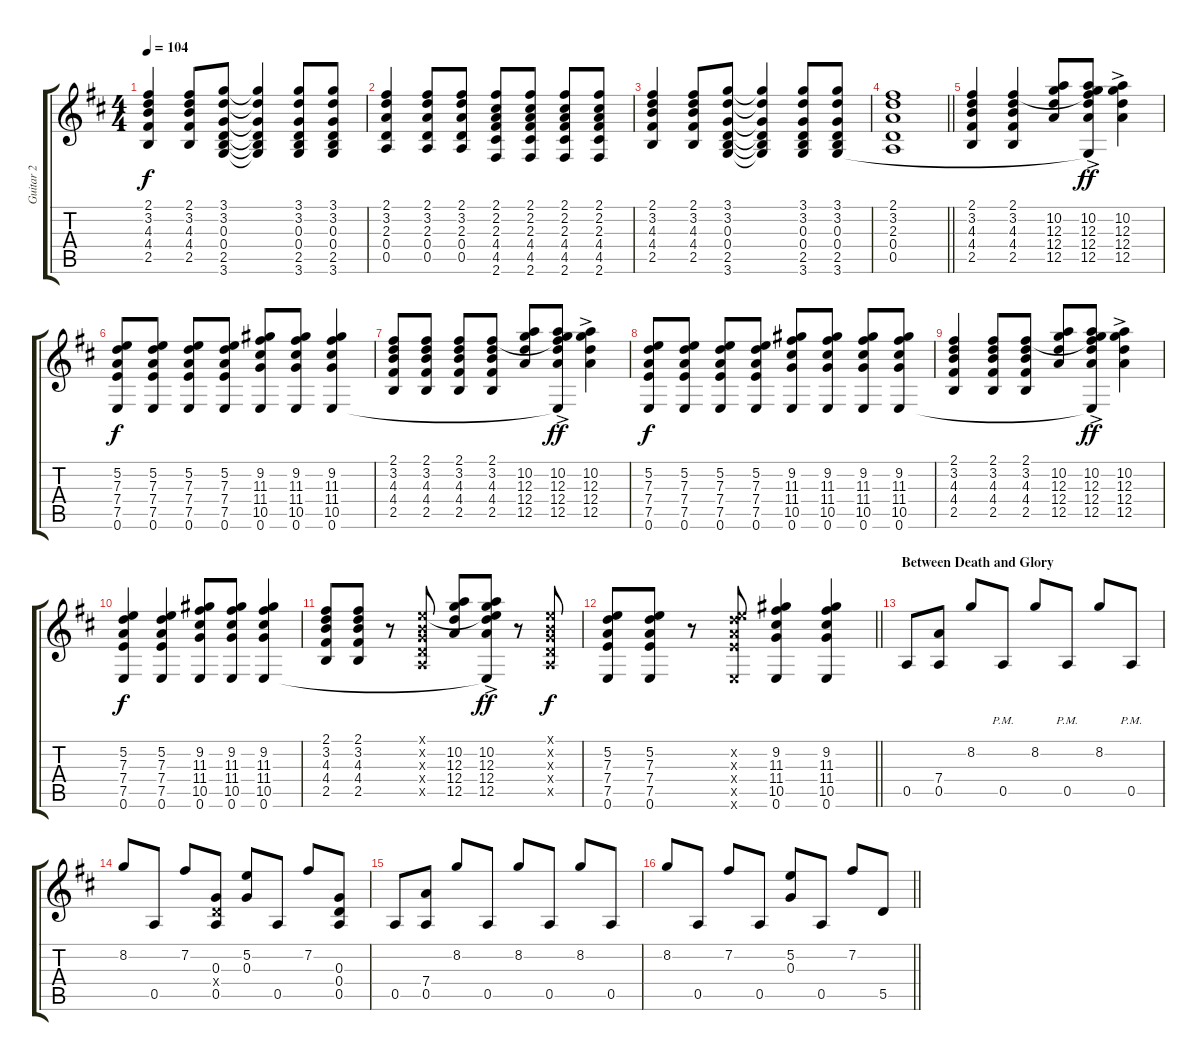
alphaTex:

\track ("Guitar 2" "Guitar 2") {instrument electricguitarclean}
\staff {score tabs}
\tuning (E4 B3 G3 D3 A2 E2) {hide}
\ts (4 4)
\tempo 104
\clef g2
\ks d
(2.1 3.2 4.3 4.4 2.5).4{dy f} (2.1 3.2 4.3 4.4 2.5).8 (3.1 3.2 0.3 0.4 2.5 3.6).8 (3.1{t} 3.2{t} 0.3{t} 0.4{t} 2.5{t} 3.6{t}).4 (3.1 3.2 0.3 0.4 2.5 3.6).8 (3.1 3.2 0.3 0.4 2.5 3.6).8 |
(2.1 3.2 2.3 0.4 0.5).4 (2.1 3.2 2.3 0.4 0.5).8 (2.1 3.2 2.3 0.4 0.5).8 (2.1 2.2 2.3 4.4 4.5 2.6).8 (2.1 2.2 2.3 4.4 4.5 2.6).8 (2.1 2.2 2.3 4.4 4.5 2.6).8 (2.1 2.2 2.3 4.4 4.5 2.6).8 |
(2.1 3.2 4.3 4.4 2.5).4 (2.1 3.2 4.3 4.4 2.5).8 (3.1 3.2 0.3 0.4 2.5 3.6).8 (3.1{t} 3.2{t} 0.3{t} 0.4{t} 2.5{t} 3.6{t}).4 (3.1 3.2 0.3 0.4 2.5 3.6).8 (3.1 3.2 0.3 0.4 2.5 3.6).8 |
\barLineRight lightlight
(2.1 3.2 2.3 0.4 0.5).1 |
(2.1 3.2 4.3 4.4 2.5).4 (2.1 3.2 4.3 4.4 2.5).4 (10.2 12.3 12.4 12.5).8 (2.1{t} 10.2{ac} 12.3{ac} 12.4{ac} 12.5{ac} 3.6{t}).8{dy ff} (10.2{ac} 12.3{ac} 12.4{ac} 12.5{ac}).4 |
(5.2 7.3 7.4 7.5 0.6).8{dy f} (5.2 7.3 7.4 7.5 0.6).8 (5.2 7.3 7.4 7.5 0.6).8 (5.2 7.3 7.4 7.5 0.6).8 (9.2 11.3 11.4 10.5 0.6).8 (9.2 11.3 11.4 10.5 0.6).8 (9.2 11.3 11.4 10.5 0.6).4 |
(2.1 3.2 4.3 4.4 2.5).8 (2.1 3.2 4.3 4.4 2.5).8 (2.1 3.2 4.3 4.4 2.5).8 (2.1 3.2 4.3 4.4 2.5).8 (10.2 12.3 12.4 12.5).8 (2.1{t} 10.2{ac} 12.3{ac} 12.4{ac} 12.5{ac} 0.6{t}).8{dy ff} (10.2{ac} 12.3{ac} 12.4{ac} 12.5{ac}).4 |
(5.2 7.3 7.4 7.5 0.6).8{dy f} (5.2 7.3 7.4 7.5 0.6).8 (5.2 7.3 7.4 7.5 0.6).8 (5.2 7.3 7.4 7.5 0.6).8 (9.2 11.3 11.4 10.5 0.6).8 (9.2 11.3 11.4 10.5 0.6).8 (9.2 11.3 11.4 10.5 0.6).8 (9.2 11.3 11.4 10.5 0.6).8 |
(2.1 3.2 4.3 4.4 2.5).4 (2.1 3.2 4.3 4.4 2.5).8 (2.1 3.2 4.3 4.4 2.5).8 (10.2 12.3 12.4 12.5).8 (2.1{t} 10.2{ac} 12.3{ac} 12.4{ac} 12.5{ac} 0.6{t}).8{dy ff} (10.2{ac} 12.3{ac} 12.4{ac} 12.5{ac}).4 |
(5.2 7.3 7.4 7.5 0.6).4{dy f} (5.2 7.3 7.4 7.5 0.6).4 (9.2 11.3 11.4 10.5 0.6).8 (9.2 11.3 11.4 10.5 0.6).8 (9.2 11.3 11.4 10.5 0.6).4 |
(2.1 3.2 4.3 4.4 2.5).8 (2.1 3.2 4.3 4.4 2.5).8 r.8 (0.1{x} 0.2{x} 0.3{x} 0.4{x} 0.5{x}).8 (10.2 12.3 12.4 12.5).8 (0.1{t} 10.2{ac} 12.3{ac} 12.4{ac} 12.5{ac} 0.6{t}).8{dy ff} r.8 (0.1{x} 0.2{x} 0.3{x} 0.4{x} 0.5{x}).8{dy f} |
\barLineRight lightlight
(5.2 7.3 7.4 7.5 0.6).8 (5.2 7.3 7.4 7.5 0.6).8 r.8 (5.2{x} 7.3{x} 7.4{x} 7.5{x} 0.6{x}).8 (9.2 11.3 11.4 10.5 0.6).4 (9.2 11.3 11.4 10.5 0.6).4 |
\section ("" "Between Death and Glory")
0.5.8 (7.4 0.5).8 8.2.8 0.5{pm}.8 8.2.8 0.5{pm}.8 8.2.8 0.5{pm}.8 |
8.2.8 0.5.8 7.2.8 (0.3 0.4{x} 0.5).8 (5.2 0.3).8 0.5.8 7.2.8 (0.3 0.4 0.5).8 |
0.5.8 (7.4 0.5).8 8.2.8 0.5.8 8.2.8 0.5.8 8.2.8 0.5.8 |
\barLineRight lightlight
8.2.8 0.5.8 7.2.8 0.5.8 (5.2 0.3).8 0.5.8 7.2.8 5.5.8
